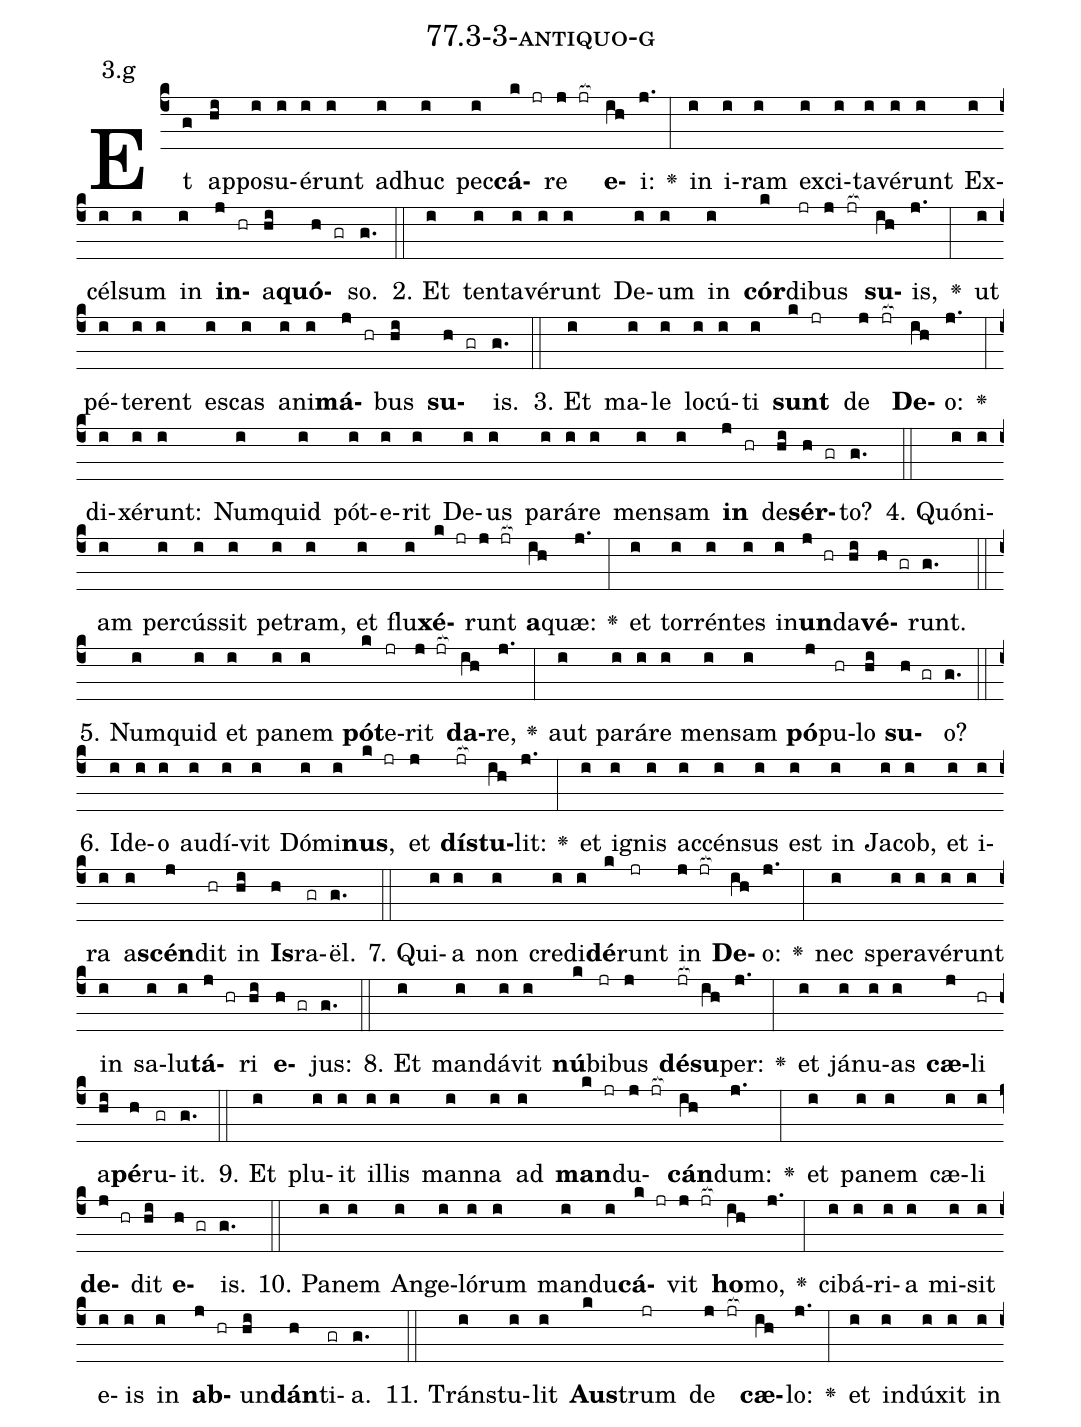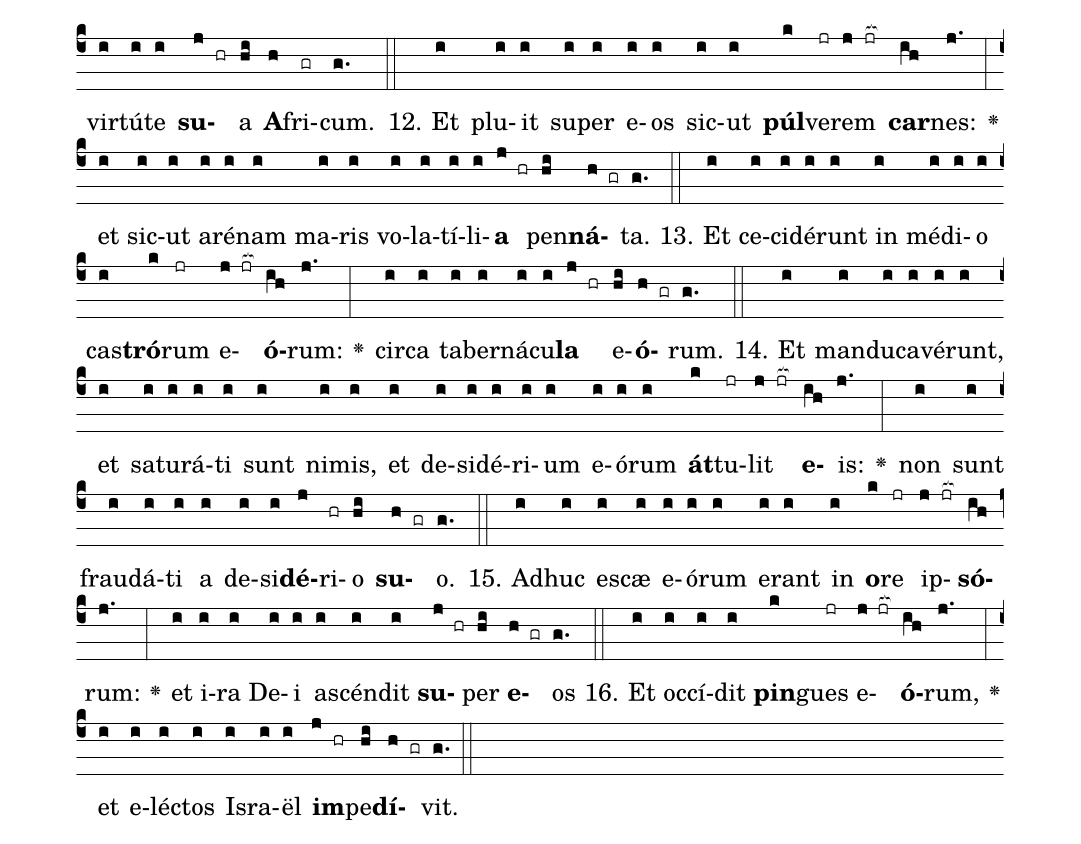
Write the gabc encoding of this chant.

name: 77.3-3-antiquo-g;
annotation: 3.g;
%%
(c4)Et(g) ap(hi)po(i)su(i)é(i)runt(i) ad(i)huc(i) pec(i)<b>cá</b>(k jr)re(j jr[ocb:1{]) <b>e</b>(ih[ocb:0}])i:(j.) <v>\greheightstar</v>(:) in(i) i(i)ram(i) ex(i)ci(i)ta(i)vé(i)runt(i) Ex(i)cél(i)sum(i) in(i) <b>in</b>(j hr)a(hi)<b>quó</b>(h gr)so.(g.) (::)
2. Et(i) ten(i)ta(i)vé(i)runt(i) De(i)um(i) in(i) <b>cór</b>(k)di(jr)bus(j jr[ocb:1{]) <b>su</b>(ih[ocb:0}])is,(j.) <v>\greheightstar</v>(:) ut(i) pé(i)te(i)rent(i) es(i)cas(i) a(i)ni(i)<b>má</b>(j hr)bus(hi) <b>su</b>(h gr)is.(g.) (::)
3. Et(i) ma(i)le(i) lo(i)cú(i)ti(i) <b>sunt</b>(k jr) de(j jr[ocb:1{]) <b>De</b>(ih[ocb:0}])o:(j.) <v>\greheightstar</v>(:) di(i)xé(i)runt:(i) Num(i)quid(i) pót(i)e(i)rit(i) De(i)us(i) pa(i)rá(i)re(i) men(i)sam(i) <b>in</b>(j hr) de(hi)<b>sér</b>(h gr)to?(g.) (::)
4. Quón(i)i(i)am(i) per(i)cús(i)sit(i) pe(i)tram,(i) et(i) flu(i)<b>xé</b>(k jr)runt(j jr[ocb:1{]) <b>a</b>(ih[ocb:0}])quæ:(j.) <v>\greheightstar</v>(:) et(i) tor(i)rén(i)tes(i) in(i)<b>un</b>(j hr)da(hi)<b>vé</b>(h gr)runt.(g.) (::)
5. Num(i)quid(i) et(i) pa(i)nem(i) <b>pót</b>(k)e(jr)rit(j jr[ocb:1{]) <b>da</b>(ih[ocb:0}])re,(j.) <v>\greheightstar</v>(:) aut(i) pa(i)rá(i)re(i) men(i)sam(i) <b>pó</b>(j)pu(hr)lo(hi) <b>su</b>(h gr)o?(g.) (::)
6. Id(i)e(i)o(i) au(i)dí(i)vit(i) Dó(i)mi(i)<b>nus</b>,(k jr) et(j) <b>dís</b>(jr[ocb:1{])<b>tu</b>(ih[ocb:0}])lit:(j.) <v>\greheightstar</v>(:) et(i) i(i)gnis(i) ac(i)cén(i)sus(i) est(i) in(i) Ja(i)cob,(i) et(i) i(i)ra(i) a(i)<b>scén</b>(j)dit(hr) in(hi) <b>Is</b>(h)ra(gr)ël.(g.) (::)
7. Qui(i)a(i) non(i) cre(i)di(i)<b>dé</b>(k)runt(jr) in(j jr[ocb:1{]) <b>De</b>(ih[ocb:0}])o:(j.) <v>\greheightstar</v>(:) nec(i) spe(i)ra(i)vé(i)runt(i) in(i) sa(i)lu(i)<b>tá</b>(j hr)ri(hi) <b>e</b>(h gr)jus:(g.) (::)
8. Et(i) man(i)dá(i)vit(i) <b>nú</b>(k)bi(jr)bus(j) <b>dé</b>(jr[ocb:1{])<b>su</b>(ih[ocb:0}])per:(j.) <v>\greheightstar</v>(:) et(i) já(i)nu(i)as(i) <b>cæ</b>(j)li(hr) a(hi)<b>pé</b>(h)ru(gr)it.(g.) (::)
9. Et(i) plu(i)it(i) il(i)lis(i) man(i)na(i) ad(i) <b>man</b>(k jr)du(j jr[ocb:1{])<b>cán</b>(ih[ocb:0}])dum:(j.) <v>\greheightstar</v>(:) et(i) pa(i)nem(i) cæ(i)li(i) <b>de</b>(j hr)dit(hi) <b>e</b>(h gr)is.(g.) (::)
10. Pa(i)nem(i) An(i)ge(i)ló(i)rum(i) man(i)du(i)<b>cá</b>(k jr)vit(j jr[ocb:1{]) <b>ho</b>(ih[ocb:0}])mo,(j.) <v>\greheightstar</v>(:) ci(i)bá(i)ri(i)a(i) mi(i)sit(i) e(i)is(i) in(i) <b>ab</b>(j hr)un(hi)<b>dán</b>(h)ti(gr)a.(g.) (::)
11. Tráns(i)tu(i)lit(i) <b>Aus</b>(k)trum(jr) de(j jr[ocb:1{]) <b>cæ</b>(ih[ocb:0}])lo:(j.) <v>\greheightstar</v>(:) et(i) in(i)dú(i)xit(i) in(i) vir(i)tú(i)te(i) <b>su</b>(j hr)a(hi) <b>A</b>(h)fri(gr)cum.(g.) (::)
12. Et(i) plu(i)it(i) su(i)per(i) e(i)os(i) sic(i)ut(i) <b>púl</b>(k)ve(jr)rem(j jr[ocb:1{]) <b>car</b>(ih[ocb:0}])nes:(j.) <v>\greheightstar</v>(:) et(i) sic(i)ut(i) a(i)ré(i)nam(i) ma(i)ris(i) vo(i)la(i)tí(i)li(i)<b>a</b>(j hr) pen(hi)<b>ná</b>(h gr)ta.(g.) (::)
13. Et(i) ce(i)ci(i)dé(i)runt(i) in(i) mé(i)di(i)o(i) cas(i)<b>tró</b>(k)rum(jr) e(j jr[ocb:1{])<b>ó</b>(ih[ocb:0}])rum:(j.) <v>\greheightstar</v>(:) cir(i)ca(i) ta(i)ber(i)ná(i)cu(i)<b>la</b>(j hr) e(hi)<b>ó</b>(h gr)rum.(g.) (::)
14. Et(i) man(i)du(i)ca(i)vé(i)runt,(i) et(i) sa(i)tu(i)rá(i)ti(i) sunt(i) ni(i)mis,(i) et(i) de(i)si(i)dé(i)ri(i)um(i) e(i)ó(i)rum(i) <b>át</b>(k)tu(jr)lit(j jr[ocb:1{]) <b>e</b>(ih[ocb:0}])is:(j.) <v>\greheightstar</v>(:) non(i) sunt(i) frau(i)dá(i)ti(i) a(i) de(i)si(i)<b>dé</b>(j)ri(hr)o(hi) <b>su</b>(h gr)o.(g.) (::)
15. Ad(i)huc(i) e(i)scæ(i) e(i)ó(i)rum(i) e(i)rant(i) in(i) <b>o</b>(k)re(jr) ip(j jr[ocb:1{])<b>só</b>(ih[ocb:0}])rum:(j.) <v>\greheightstar</v>(:) et(i) i(i)ra(i) De(i)i(i) a(i)scén(i)dit(i) <b>su</b>(j hr)per(hi) <b>e</b>(h gr)os(g.) (::)
16. Et(i) oc(i)cí(i)dit(i) <b>pin</b>(k)gues(jr) e(j jr[ocb:1{])<b>ó</b>(ih[ocb:0}])rum,(j.) <v>\greheightstar</v>(:) et(i) e(i)léc(i)tos(i) Is(i)ra(i)ël(i) <b>im</b>(j hr)pe(hi)<b>dí</b>(h gr)vit.(g.) (::)
